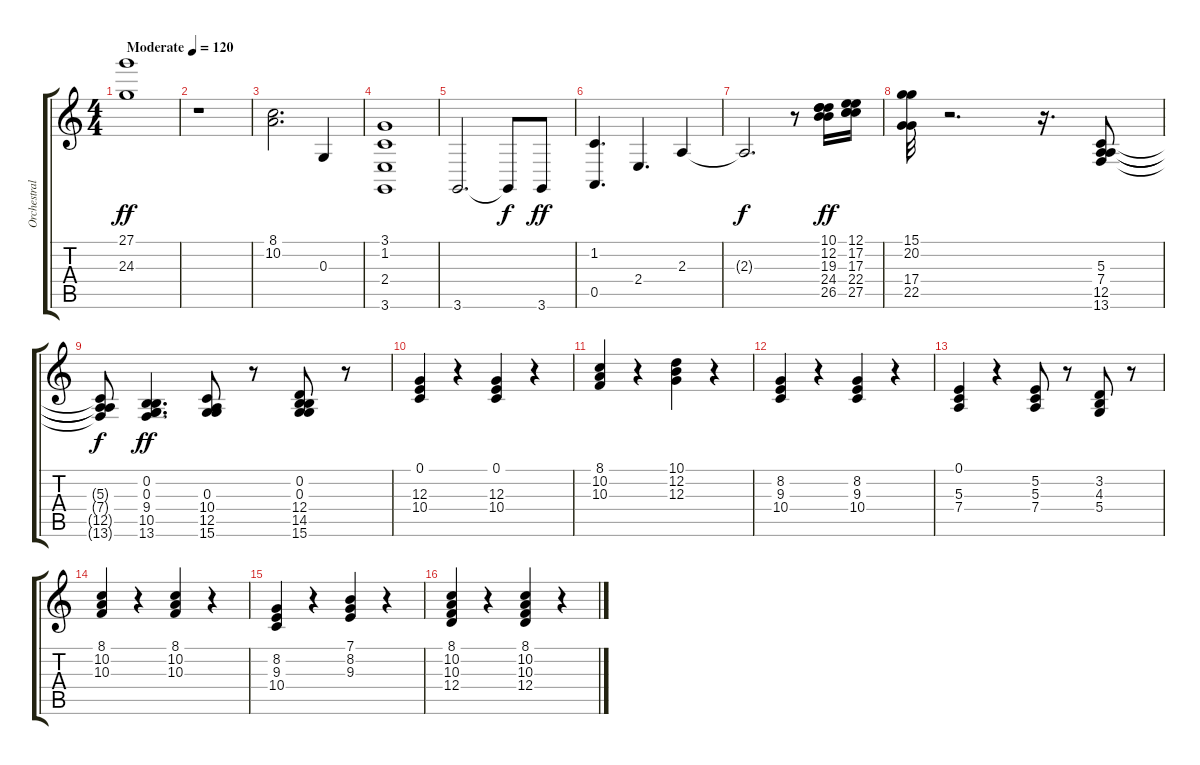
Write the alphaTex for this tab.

\track ("Orchestral part" "Orchestral") {instrument synthstrings1}
\staff {score tabs}
\tuning (E4 B3 G3 D3 A2 E2) {hide}
\ts (4 4)
\tempo (120 "Moderate")
\clef g2
\ks c
(27.1 24.3).1{dy ff instrument synthstrings1} |
r.1 |
(8.1 10.2).2{d} 0.3.4 |
(3.1 1.2 2.4 3.6).1 |
3.6.2{d} 3.6{t}.8{dy f} 3.6.8{dy ff} |
(1.2 0.5).4{d} 2.4.4{d} 2.3.4 |
2.3{t}.2{d dy f} r.8 (10.1 12.2 19.3 24.4 26.5).16{dy ff} (12.1 17.2 17.3 22.4 27.5).16 |
(15.1 20.2 17.4 22.5).32 r.2{d} r.16{d} (5.3 7.4 12.5 13.6).8 |
(5.3{t} 7.4{t} 12.5{t} 13.6{t}).8{dy f} (0.2 0.3 9.4 10.5 13.6).4{d dy ff} (0.3 10.4 12.5 15.6).8 r.8 (0.2 0.3 12.4 14.5 15.6).8 r.8 |
(0.1 12.3 10.4).4 r.4 (0.1 12.3 10.4).4 r.4 |
(8.1 10.2 10.3).4 r.4 (10.1 12.2 12.3).4 r.4 |
(8.2 9.3 10.4).4 r.4 (8.2 9.3 10.4).4 r.4 |
(0.1 5.3 7.4).4 r.4 (5.2 5.3 7.4).8 r.8 (3.2 4.3 5.4).8 r.8 |
(8.1 10.2 10.3).4 r.4 (8.1 10.2 10.3).4 r.4 |
(8.2 9.3 10.4).4 r.4 (7.1 8.2 9.3).4 r.4 |
(8.1 10.2 10.3 12.4).4 r.4 (8.1 10.2 10.3 12.4).4 r.4
